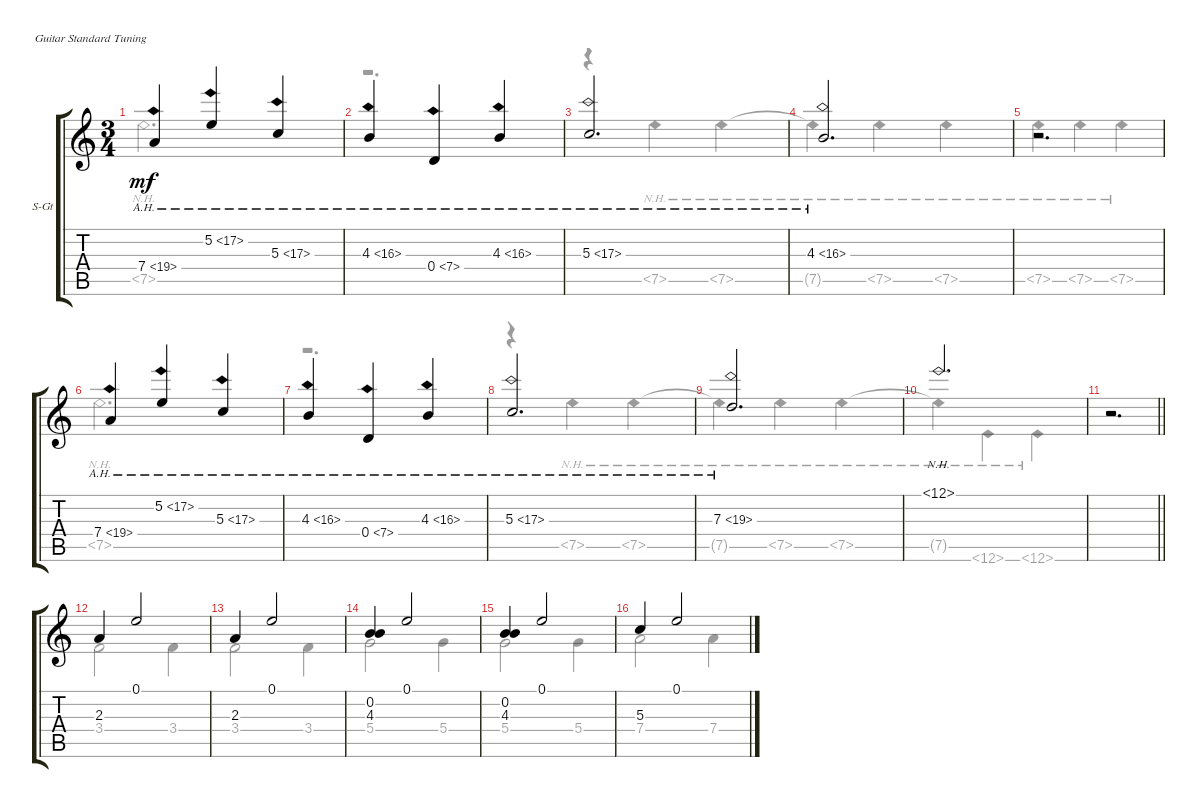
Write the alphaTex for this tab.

\defaultSystemsLayout 4
\bracketExtendMode groupsimilarinstruments
\firstSystemTrackNameOrientation horizontal
\otherSystemsTrackNameOrientation horizontal
\track ("Steel Guitar" "S-Gt") {instrument acousticguitarsteel}
\staff {score tabs}
\tuning (E4 B3 G3 D3 A2 E2)
\voice
\ts (3 4)
\tempo (110 hide)
\clef g2
\ks c
7.4{ah 12}.4{dy mf} 5.2{ah 12}.4 5.3{ah 12}.4 |
4.3{ah 12}.4 0.4{ah 7}.4 4.3{ah 12}.4 |
5.3{ah 12}.2{d} |
4.3{ah 12}.2{d} |
r.2{d} |
7.4{ah 12}.4 5.2{ah 12}.4 5.3{ah 12}.4 |
4.3{ah 12}.4 0.4{ah 7}.4 4.3{ah 12}.4 |
5.3{ah 12}.2{d} |
7.3{ah 12}.2{d} |
12.1{nh}.2{d} |
\barLineRight lightlight
r.2{d} |
2.3.4 0.1.2 |
2.3.4 0.1.2 |
(4.3 0.2).4 0.1.2 |
(0.2 4.3).4 0.1.2 |
5.3.4 0.1.2
\voice
\clef g2
\ottava regular
\simile none
\ks c
7.5{nh}.2{d dy mf} |
r.2{d} |
r.4 7.5{nh}.4 7.5{nh}.4 |
7.5{nh t}.4 7.5{nh}.4 7.5{nh}.4 |
7.5{nh}.4 7.5{nh}.4 7.5{nh}.4 |
7.5{nh}.2{d} |
r.2{d} |
r.4 7.5{nh}.4 7.5{nh}.4 |
7.5{nh t}.4 7.5{nh}.4 7.5{nh}.4 |
7.5{nh t}.4 12.6{nh}.4 12.6{nh}.4 |
\barLineRight lightlight
r.2{d} |
3.4.2 3.4.4 |
3.4.2 3.4.4 |
5.4.2 5.4.4 |
5.4.2 5.4.4 |
7.4.2 7.4.4
